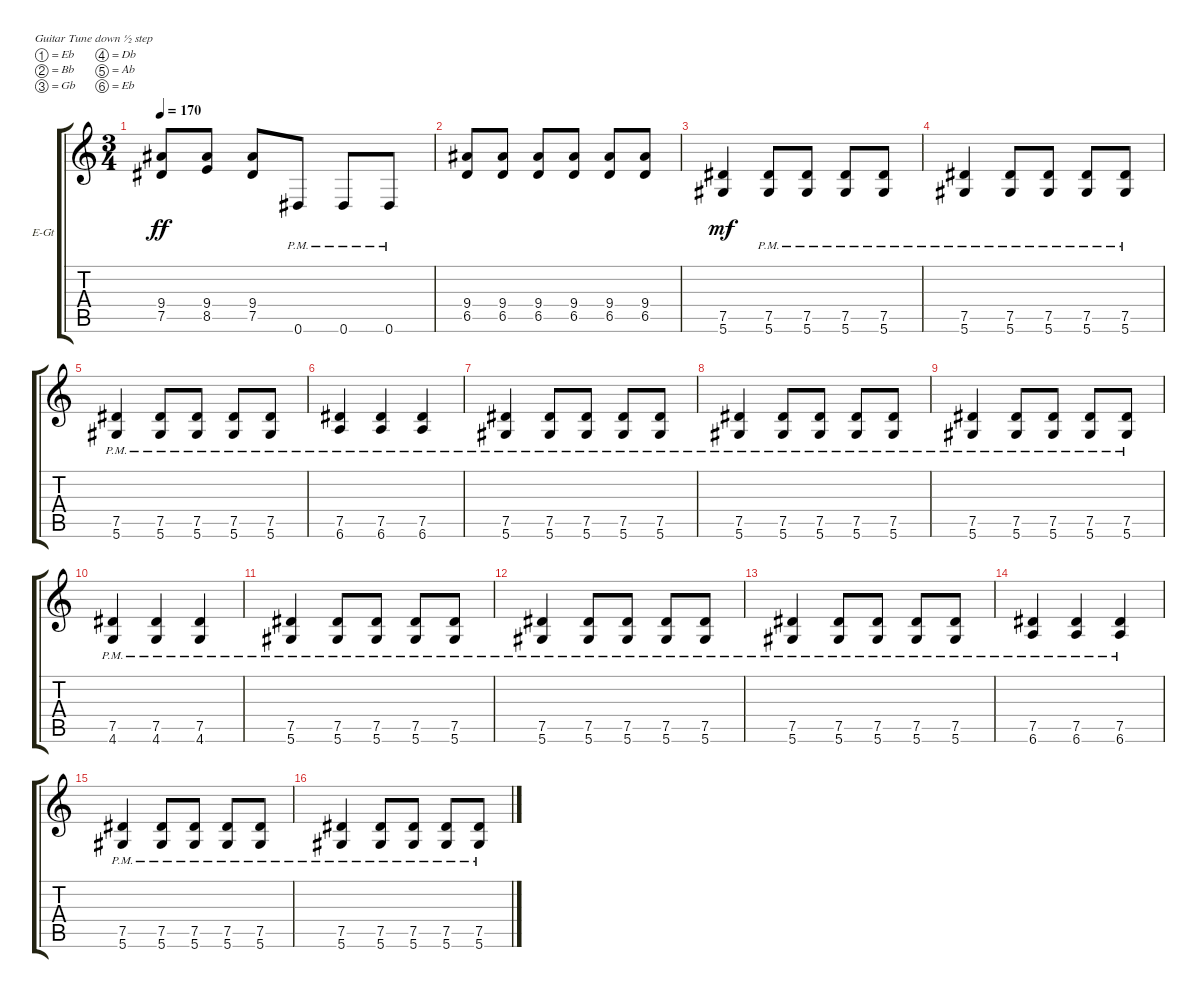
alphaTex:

\bracketExtendMode groupsimilarinstruments
\firstSystemTrackNameOrientation horizontal
\otherSystemsTrackNameOrientation horizontal
\track ("Kaleb - Rhythm" "E-Gt") {instrument distortionguitar}
\staff {score tabs}
\tuning (Eb4 Bb3 Gb3 Db3 Ab2 Eb2)
\ts (3 4)
\tempo 170
\clef g2
\ks c
(7.5 9.4).8{dy ff} (8.5 9.4).8 (7.5 9.4).8 0.6{pm}.8 0.6{pm}.8 0.6{pm}.8 |
(9.4 6.5).8 (6.5 9.4).8 (6.5 9.4).8 (6.5 9.4).8 (6.5 9.4).8 (6.5 9.4).8 |
(5.6 7.5).4{dy mf} (5.6{pm} 7.5{pm}).8 (5.6{pm} 7.5{pm}).8 (5.6{pm} 7.5{pm}).8 (5.6{pm} 7.5{pm}).8 |
(5.6{pm} 7.5{pm}).4 (5.6{pm} 7.5{pm}).8 (5.6{pm} 7.5{pm}).8 (5.6{pm} 7.5{pm}).8 (5.6{pm} 7.5{pm}).8 |
(5.6{pm} 7.5{pm}).4 (5.6{pm} 7.5{pm}).8 (5.6{pm} 7.5{pm}).8 (5.6{pm} 7.5{pm}).8 (5.6{pm} 7.5{pm}).8 |
(6.6{pm} 7.5{pm}).4 (6.6{pm} 7.5{pm}).4 (6.6{pm} 7.5{pm}).4 |
(5.6{pm} 7.5{pm}).4 (5.6{pm} 7.5{pm}).8 (5.6{pm} 7.5{pm}).8 (5.6{pm} 7.5{pm}).8 (5.6{pm} 7.5{pm}).8 |
(5.6{pm} 7.5{pm}).4 (5.6{pm} 7.5{pm}).8 (5.6{pm} 7.5{pm}).8 (5.6{pm} 7.5{pm}).8 (5.6{pm} 7.5{pm}).8 |
(5.6{pm} 7.5{pm}).4 (5.6{pm} 7.5{pm}).8 (5.6{pm} 7.5{pm}).8 (5.6{pm} 7.5{pm}).8 (5.6{pm} 7.5{pm}).8 |
(4.6{pm} 7.5{pm}).4 (4.6{pm} 7.5{pm}).4 (4.6{pm} 7.5{pm}).4 |
(5.6{pm} 7.5{pm}).4 (5.6{pm} 7.5{pm}).8 (5.6{pm} 7.5{pm}).8 (5.6{pm} 7.5{pm}).8 (5.6{pm} 7.5{pm}).8 |
(5.6{pm} 7.5{pm}).4 (5.6{pm} 7.5{pm}).8 (5.6{pm} 7.5{pm}).8 (5.6{pm} 7.5{pm}).8 (5.6{pm} 7.5{pm}).8 |
(5.6{pm} 7.5{pm}).4 (5.6{pm} 7.5{pm}).8 (5.6{pm} 7.5{pm}).8 (5.6{pm} 7.5{pm}).8 (5.6{pm} 7.5{pm}).8 |
(6.6{pm} 7.5{pm}).4 (6.6{pm} 7.5{pm}).4 (6.6{pm} 7.5{pm}).4 |
(5.6{pm} 7.5{pm}).4 (5.6{pm} 7.5{pm}).8 (5.6{pm} 7.5{pm}).8 (5.6{pm} 7.5{pm}).8 (5.6{pm} 7.5{pm}).8 |
(5.6{pm} 7.5{pm}).4 (5.6{pm} 7.5{pm}).8 (5.6{pm} 7.5{pm}).8 (5.6{pm} 7.5{pm}).8 (5.6{pm} 7.5{pm}).8
